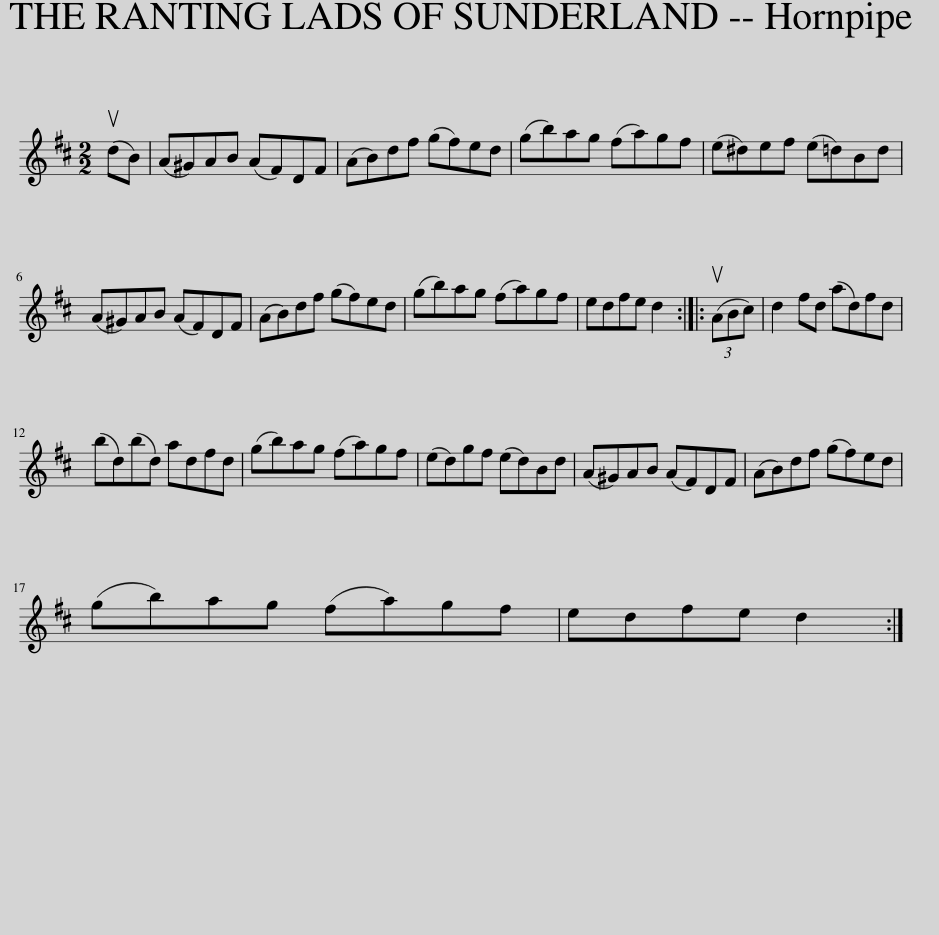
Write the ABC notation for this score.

X:1
L:1/8
M:2/2
I:linebreak $
K:D
V:1 treble
V:1
 (udB) | (A^G)AB (AF)DF | (AB)df (gf)ed | (gb)ag (fa)gf | (e^d)ef (e=d)Bd |$ %5
 (A^G)AB (AF)DF | (AB)df (gf)ed | (gb)ag (fa)gf | edfe d2 :: (3(uABc) | %10
 d2 fd (ad)fd |$ (bd)(bd) adfd | (gb)ag (fa)gf | (ed)gf (ed)Bd | (A^G)AB (AF)DF | %15
 (AB)df (gf)ed |$ (gb)ag (fa)gf | edfe d2 :| %18
